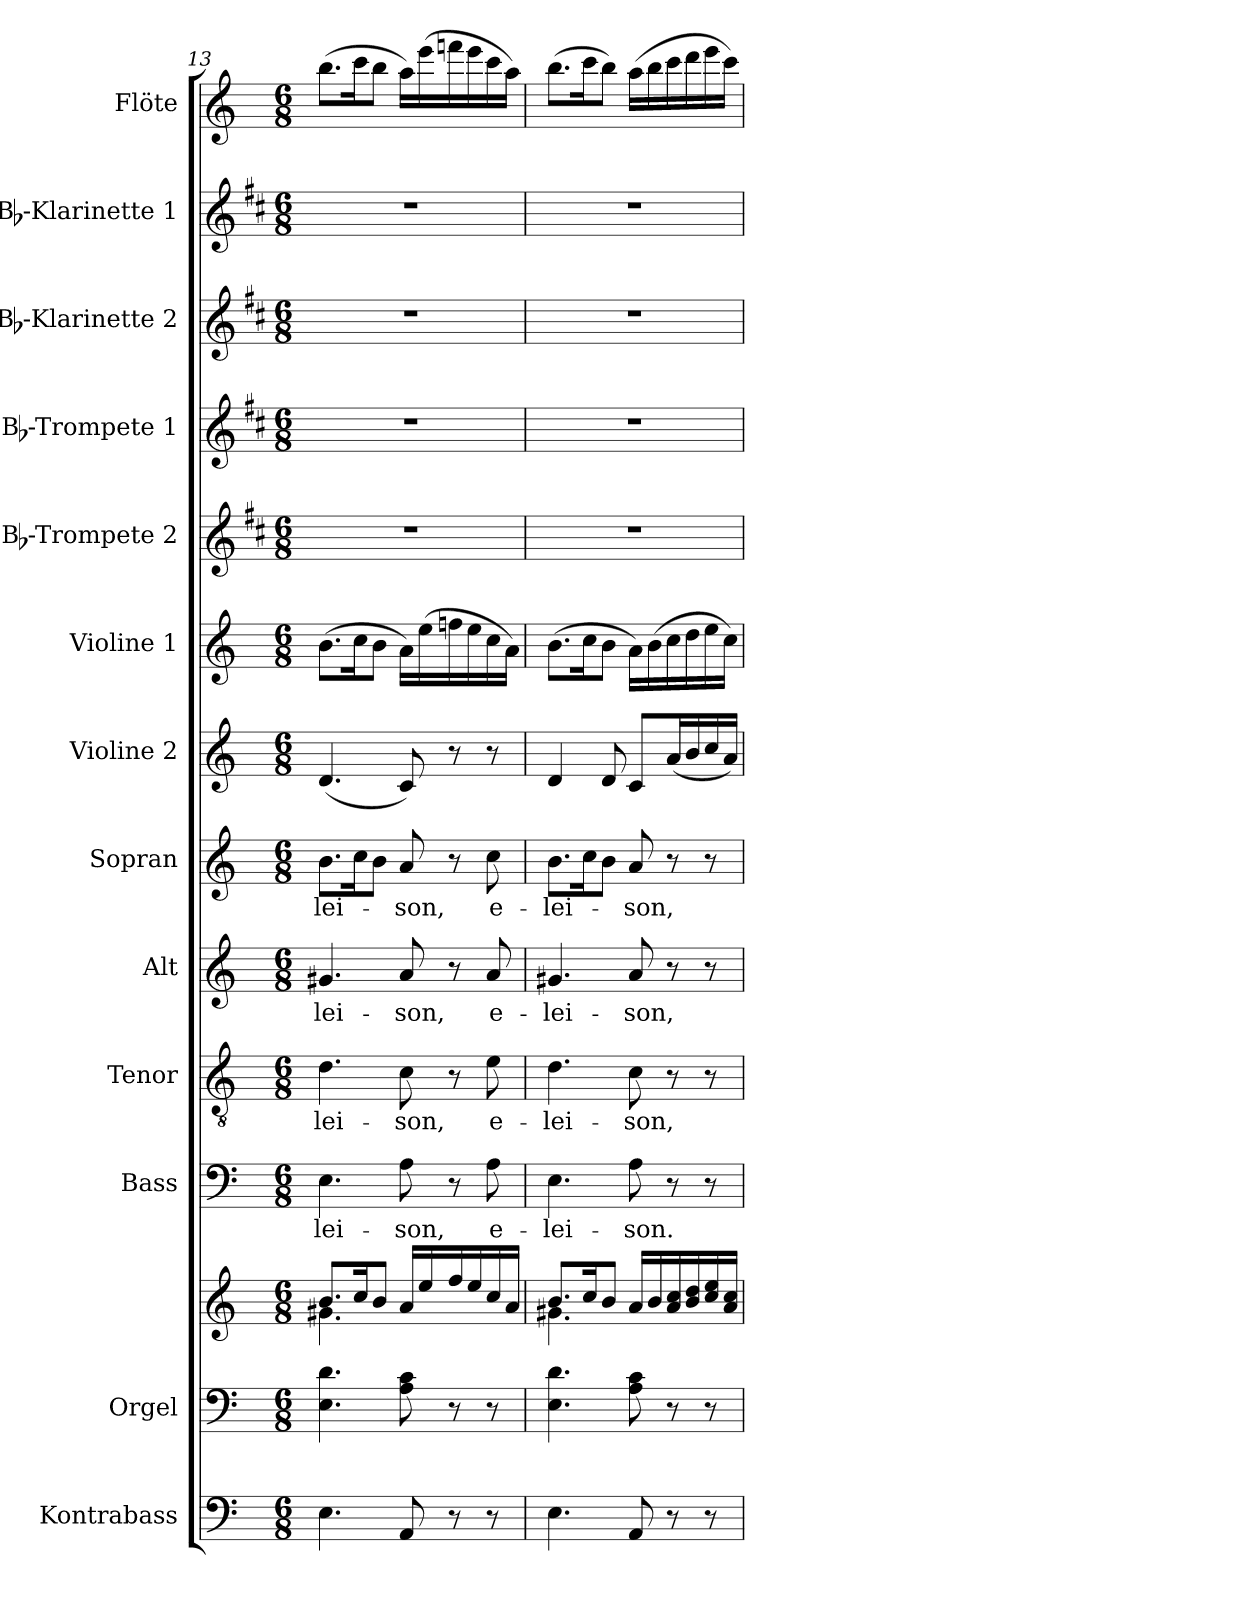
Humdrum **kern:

**kern	**kern	**kern	**kern	**text	**kern	**text	**kern	**text	**kern	**text	**kern	**kern	**kern	**kern	**kern	**kern	**kern
*part13	*part12	*part12	*part11	*part11	*part10	*part10	*part9	*part9	*part8	*part8	*part7	*part6	*part5	*part4	*part3	*part2	*part1
*staff14	*staff13	*staff12	*staff11	*staff11	*staff10	*staff10	*staff9	*staff9	*staff8	*staff8	*staff7	*staff6	*staff5	*staff4	*staff3	*staff2	*staff1
*I"Kontrabass	*I"Orgel	*	*I"Bass	*	*I"Tenor	*	*I"Alt	*	*I"Sopran	*	*I"Violine 2	*I"Violine 1	*I"Bb-Trompete 2	*I"Bb-Trompete 1	*I"Bb-Klarinette 2	*I"Bb-Klarinette 1	*I"Flöte
*I'Kb.	*I'Org.	*	*I'B.	*	*I'T.	*	*I'A.	*	*I'S.	*	*I'Vl. 2	*I'Vl. 1	*I'Bb Trp. 2	*I'Bb Trp. 1	*I'Bb Kl. 2	*I'Bb Kl. 1	*I'Fl.
*clefF4	*clefF4	*clefG2	*clefF4	*	*clefGv2	*	*clefG2	*	*clefG2	*	*clefG2	*clefG2	*clefG2	*clefG2	*clefG2	*clefG2	*clefG2
*ITrd7c12	*	*	*	*	*	*	*	*	*	*	*	*	*ITrd1c2	*ITrd1c2	*ITrd1c2	*ITrd1c2	*
*k[]	*k[]	*k[]	*k[]	*	*k[]	*	*k[]	*	*k[]	*	*k[]	*k[]	*k[]	*k[]	*k[]	*k[]	*k[]
*C:	*C:	*C:	*C:	*	*C:	*	*C:	*	*C:	*	*C:	*C:	*C:	*C:	*C:	*C:	*C:
*M6/8	*M6/8	*M6/8	*M6/8	*	*M6/8	*	*M6/8	*	*M6/8	*	*M6/8	*M6/8	*M6/8	*M6/8	*M6/8	*M6/8	*M6/8
=13	=13	=13	=13	=13	=13	=13	=13	=13	=13	=13	=13	=13	=13	=13	=13	=13	=13
*	*	*^	*	*	*	*	*	*	*	*	*	*	*	*	*	*	*
!	!	!	!	!	!LO:LY:b	!	!LO:LY:b	!	!LO:LY:b	!	!LO:LY:b	!	!	!	!	!	!	!
4.EE\	4.E\ 4.d\	8.b/L	4.g#X\	4.E\	-lei-	4.d\	-lei-	4.g#X/	-lei-	8.b\L	-lei-	(<4.d/	(>8.b\L	2.r	2.r	2.r	2.r	(>8.bb\L
.	.	16cc/k	.	.	.	.	.	.	.	16cc\k	.	.	16cc\k	.	.	.	.	16ccc\k
.	.	8b/J	.	.	.	.	.	.	.	8b\J	.	.	8b\J	.	.	.	.	8bb\J
!	!	!	!	!	!LO:LY:b	!	!LO:LY:b	!	!LO:LY:b	!	!LO:LY:b	!	!	!	!	!	!	!
8AAA/	8A\ 8c\	16a/LL	4.ryy	8A\	-son,	8c\	-son,	8a/	-son,	8a/	-son,	8c/)	16a\LL)	.	.	.	.	16aa\LL)
.	.	16ee/	.	.	.	.	.	.	.	.	.	.	(>16ee\	.	.	.	.	(>16eee\
8r	8r	16ff/	.	8r	.	8r	.	8r	.	8r	.	8r	16ffn\	.	.	.	.	16fffn\
.	.	16ee/	.	.	.	.	.	.	.	.	.	.	16ee\	.	.	.	.	16eee\
!	!	!	!	!	!LO:LY:b	!	!LO:LY:b	!	!LO:LY:b	!	!LO:LY:b	!	!	!	!	!	!	!
8r	8r	16cc/	.	8A\	e-	8e\	e-	8a/	e-	8cc\	e-	8r	16cc\	.	.	.	.	16ccc\
.	.	16a/JJ	.	.	.	.	.	.	.	.	.	.	16a\JJ)	.	.	.	.	16aa\JJ)
!!LO:PB:g=z
=14	=14	=14	=14	=14	=14	=14	=14	=14	=14	=14	=14	=14	=14	=14	=14	=14	=14	=14
!	!	!	!	!	!LO:LY:b	!	!LO:LY:b	!	!LO:LY:b	!	!LO:LY:b	!	!	!	!	!	!	!
4.EE\	4.E\ 4.d\	8.b/L	4.g#X\	4.E\	-lei-	4.d\	-lei-	4.g#X/	-lei-	8.b\L	-lei-	4d/	(>8.b\L	2.r	2.r	2.r	2.r	(>8.bb\L
.	.	16cc/k	.	.	.	.	.	.	.	16cc\k	.	.	16cc\k	.	.	.	.	16ccc\k
.	.	8b/J	.	.	.	.	.	.	.	8b\J	.	8d/	8b\J	.	.	.	.	8bb\J)
!	!	!	!	!	!LO:LY:b	!	!LO:LY:b	!	!LO:LY:b	!	!LO:LY:b	!	!	!	!	!	!	!
8AAA/	8A\ 8c\	16a/LL	4.ryy	8A\	-son.	8c\	-son,	8a/	-son,	8a/	-son,	8c/L	16a\LL)	.	.	.	.	(>16aa\LL
.	.	16b/	.	.	.	.	.	.	.	.	.	.	(>16b\	.	.	.	.	16bb\
8r	8r	16a/ 16cc/	.	8r	.	8r	.	8r	.	8r	.	(<16a/L	16cc\	.	.	.	.	16ccc\
.	.	16b/ 16dd/	.	.	.	.	.	.	.	.	.	16b/	16dd\	.	.	.	.	16ddd\
8r	8r	16cc/ 16ee/	.	8r	.	8r	.	8r	.	8r	.	16cc/	16ee\	.	.	.	.	16eee\
.	.	16a/ 16cc/JJ	.	.	.	.	.	.	.	.	.	16a/JJ)	16cc\JJ)	.	.	.	.	16ccc\JJ)
*	*	*v	*v	*	*	*	*	*	*	*	*	*	*	*	*	*	*	*
=	=	=	=	=	=	=	=	=	=	=	=	=	=	=	=	=	=
*-	*-	*-	*-	*-	*-	*-	*-	*-	*-	*-	*-	*-	*-	*-	*-	*-	*-
